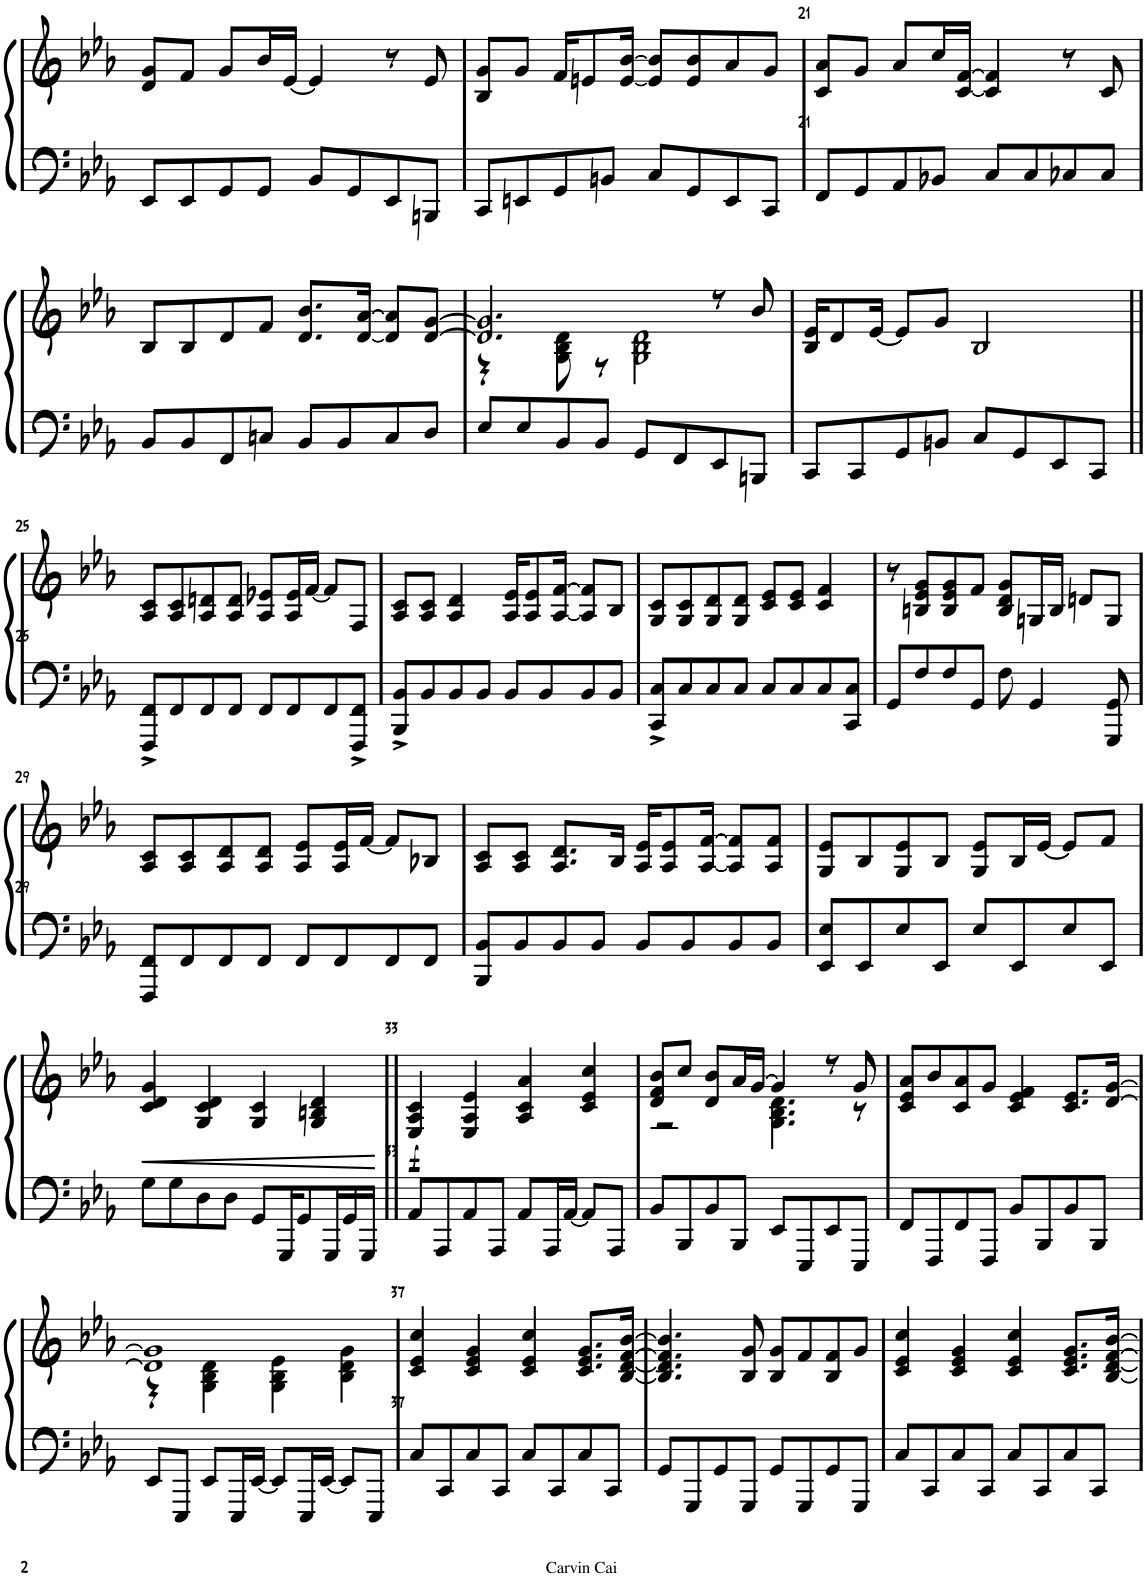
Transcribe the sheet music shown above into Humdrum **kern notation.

**kern	**kern	**dynam
*part1	*part1	*part1
*staff2	*staff1	*staff1/2
*I"Piano	*	*
*I'Pno.	*	*
!!LO:PB:g=z
*clefF4	*clefG2	*
*k[b-e-a-]	*k[b-e-a-]	*
*M4/4	*M4/4	*
=19	=19	=19
8EE-/L	8d/ 8g/L	.
8EE-/	8f/J	.
8GG/	8g/L	.
8GG/J	16b-/L	.
.	[16e-/JJ	.
8BB-/L	4e-/]	.
8GG/	.	.
8EE-/	8r	.
8BBBn/J	8e-/	.
=20	=20	=20
8CC/L	8B-/ 8g/L	.
8EEn/	8g/J	.
8GG/	16f/KL	.
.	8en/	.
8BBn/J	.	.
.	[16e/ [16b-/Jk	.
8C/L	8e/] 8b-/]L	.
8GG/	8e/ 8b-/	.
8EE/	8a-/	.
8CC/J	8g/J	.
=21	=21	=21
8FF/L	8c/ 8a-/L	.
8GG/	8g/J	.
8AA-/	8a-/L	.
8BB-X/J	16cc/L	.
.	[16c/ [16f/JJ	.
8C/L	4c/] 4f/]	.
8C/	.	.
8C-X/	8r	.
8C-/J	8c/	.
!!LO:LB:g=z
=22	=22	=22
8BB-/L	8B-/L	.
8BB-/	8B-/	.
8FF/	8d/	.
8Cn/J	8f/J	.
8BB-/L	8.d/ 8.b-/L	.
8BB-/	.	.
.	[16d/ [16a-/Jk	.
8C/	8d/] 8a-/]L	.
8D/J	[8d/ [8g/J	.
=23	=23	=23
*	*^	*
8E-/L	2.d/] 2.g/]	4r	.
8E-/	.	.	.
8BB-/	.	8G\ 8B-\ 8d\	.
8BB-/J	.	8r	.
8GG/L	.	2G\ 2B-\ 2d\	.
8FF/	.	.	.
8EE-/	8r	.	.
8BBBn/J	8b-/	.	.
*	*v	*v	*
=24	=24	=24
8CC/L	16B-/ 16e-/KL	.
.	8d/	.
8CC/	.	.
.	[16e-/Jk	.
8GG/	8e-/L]	.
8BBn/J	8g/J	.
8C/L	2B-/	.
8GG/	.	.
8EE-/	.	.
8CC/J	.	.
!!LO:LB:g=z
=25||	=25||	=25||
8FFF/^ 8FF/^L	8A-/ 8c/L	.
8FF/	8A-/ 8c/	.
8FF/	8A-/ 8dn/	.
8FF/J	8A-/ 8d/J	.
8FF/L	8A-/ 8e-X/L	.
8FF/	16A-/ 16e-/L	.
.	[16f/JJ	.
8FF/	8f/L]	.
8FFF/^ 8FF/^J	8F/J	.
=26	=26	=26
8BBB-/^ 8BB-/^L	8A-/ 8c/L	.
8BB-/	8A-/ 8c/J	.
8BB-/	4A-/ 4d/	.
8BB-/J	.	.
8BB-/L	16A-/ 16e-/KL	.
.	8A-/ 8e-/	.
8BB-/	.	.
.	[16A-/ [16f/Jk	.
8BB-/	8A-/] 8f/]L	.
8BB-/J	8B-/J	.
=27	=27	=27
8CC/^ 8C/^L	8G/ 8c/L	.
8C/	8G/ 8c/	.
8C/	8G/ 8d/	.
8C/J	8G/ 8d/J	.
8C/L	8c/ 8e-/L	.
8C/	8c/ 8e-/J	.
8C/	4c/ 4f/	.
8CC/ 8C/J	.	.
=28	=28	=28
8GG/L	8r	.
8F/	8Bn/ 8e-/ 8g/L	.
8F/	8B/ 8e-/ 8g/	.
8GG/J	8f/J	.
8F\	8B/ 8d/ 8g/L	.
4GG/	16Gn/L	.
.	16B/JJ	.
.	8dn/L	.
8GGG/ 8GG/	8G/J	.
!!LO:LB:g=z
=29	=29	=29
8FFF/ 8FF/L	8A-/ 8c/L	.
8FF/	8A-/ 8c/	.
8FF/	8A-/ 8d/	.
8FF/J	8A-/ 8d/J	.
8FF/L	8A-/ 8e-/L	.
8FF/	16A-/ 16e-/L	.
.	[16f/JJ	.
8FF/	8f/L]	.
8FF/J	8B-X/J	.
=30	=30	=30
8BBB-/ 8BB-/L	8A-/ 8c/L	.
8BB-/	8A-/ 8c/J	.
8BB-/	8.A-/ 8.d/L	.
8BB-/J	.	.
.	16B-/Jk	.
8BB-/L	16A-/ 16e-/KL	.
.	8A-/ 8e-/	.
8BB-/	.	.
.	[16A-/ [16f/Jk	.
8BB-/	8A-/] 8f/]L	.
8BB-/J	8A-/ 8f/J	.
=31	=31	=31
8EE-/ 8E-/L	8G/ 8e-/L	.
8EE-/	8B-/	.
8E-/	8G/ 8e-/	.
8EE-/J	8B-/J	.
8E-/L	8G/ 8e-/L	.
8EE-/	16B-/L	.
.	[16e-/JJ	.
8E-/	8e-/L]	.
8EE-/J	8f/J	.
!!LO:LB:g=z
=32	=32	=32
!	!	!LO:HP:b
8G\L	4c/ 4d/ 4g/	<
8G\	.	.
8D\	4G/ 4c/ 4d/	.
8D\J	.	.
8GG/L	4G/ 4c/	.
16GGG/K	.	.
8GG/	.	.
.	4G/ 4Bn/ 4d/	.
16GGG/L	.	.
16GG/	.	.
16GGG/JJ	.	.
.	.	[
=33||	=33||	=33||
!	!	!LO:DY:b
8AA-/L	4E-/ 4A-/ 4c/	f
8AAA-/	.	.
8AA-/	4E-/ 4A-/ 4e-/	.
8AAA-/J	.	.
8AA-/L	4A-/ 4c/ 4a-/	.
16AAA-/L	.	.
[16AA-/JJ	.	.
8AA-/L]	4c/ 4e-/ 4cc/	.
8AAA-/J	.	.
=34	=34	=34
*	*^	*
8BB-/L	8d/ 8f/ 8b-/L	2r	.
8BBB-/	8cc/J	.	.
8BB-/	8d/ 8b-/L	.	.
8BBB-/J	16a-/L	.	.
.	[16g/JJ	.	.
8EE-/L	4g/]	4.G\ 4.B-\ 4.d\	.
8EEE-/	.	.	.
8EE-/	8r	.	.
8EEE-/J	8g/	8r	.
*	*v	*v	*
=35	=35	=35
8FF/L	8c/ 8e-/ 8a-/L	.
8FFF/	8b-/	.
8FF/	8c/ 8a-/	.
8FFF/J	8g/J	.
8BB-/L	4c/ 4e-/ 4f/	.
8BBB-/	.	.
8BB-/	8.c/ 8.e-/L	.
8BBB-/J	.	.
.	[16d/ [16g/Jk	.
!!LO:LB:g=z
=36	=36	=36
*	*^	*
8EE-/L	1d] 1g]	4r	.
8EEE-/J	.	.	.
8EE-/L	.	4G\ 4B-\ 4d\	.
16EEE-/L	.	.	.
[16EE-/JJ	.	.	.
8EE-/L]	.	4G\ 4B-\ 4e-\	.
16EEE-/L	.	.	.
[16EE-/JJ	.	.	.
8EE-/L]	.	4B-\ 4d\ 4g\	.
8EEE-/J	.	.	.
*	*v	*v	*
=37	=37	=37
8C/L	4c/ 4e-/ 4cc/	.
8CC/	.	.
8C/	4c/ 4e-/ 4g/	.
8CC/J	.	.
8C/L	4c/ 4e-/ 4cc/	.
8CC/	.	.
8C/	8.c/ 8.e-/ 8.g/L	.
8CC/J	.	.
.	[16B-/ [16d/ [16f/ [16b-/Jk	.
=38	=38	=38
8GG/L	4.B-/] 4.d/] 4.f/] 4.b-/]	.
8GGG/	.	.
8GG/	.	.
8GGG/J	8B-/ 8g/	.
8GG/L	8B-/ 8g/L	.
8GGG/	8f/	.
8GG/	8B-/ 8f/	.
8GGG/J	8g/J	.
=39	=39	=39
8C/L	4c/ 4e-/ 4cc/	.
8CC/	.	.
8C/	4c/ 4e-/ 4g/	.
8CC/J	.	.
8C/L	4c/ 4e-/ 4cc/	.
8CC/	.	.
8C/	8.c/ 8.e-/ 8.g/L	.
8CC/J	.	.
.	[16B-/ [16d/ [16f/ [16b-/Jk	.
=	=	=
*-	*-	*-
